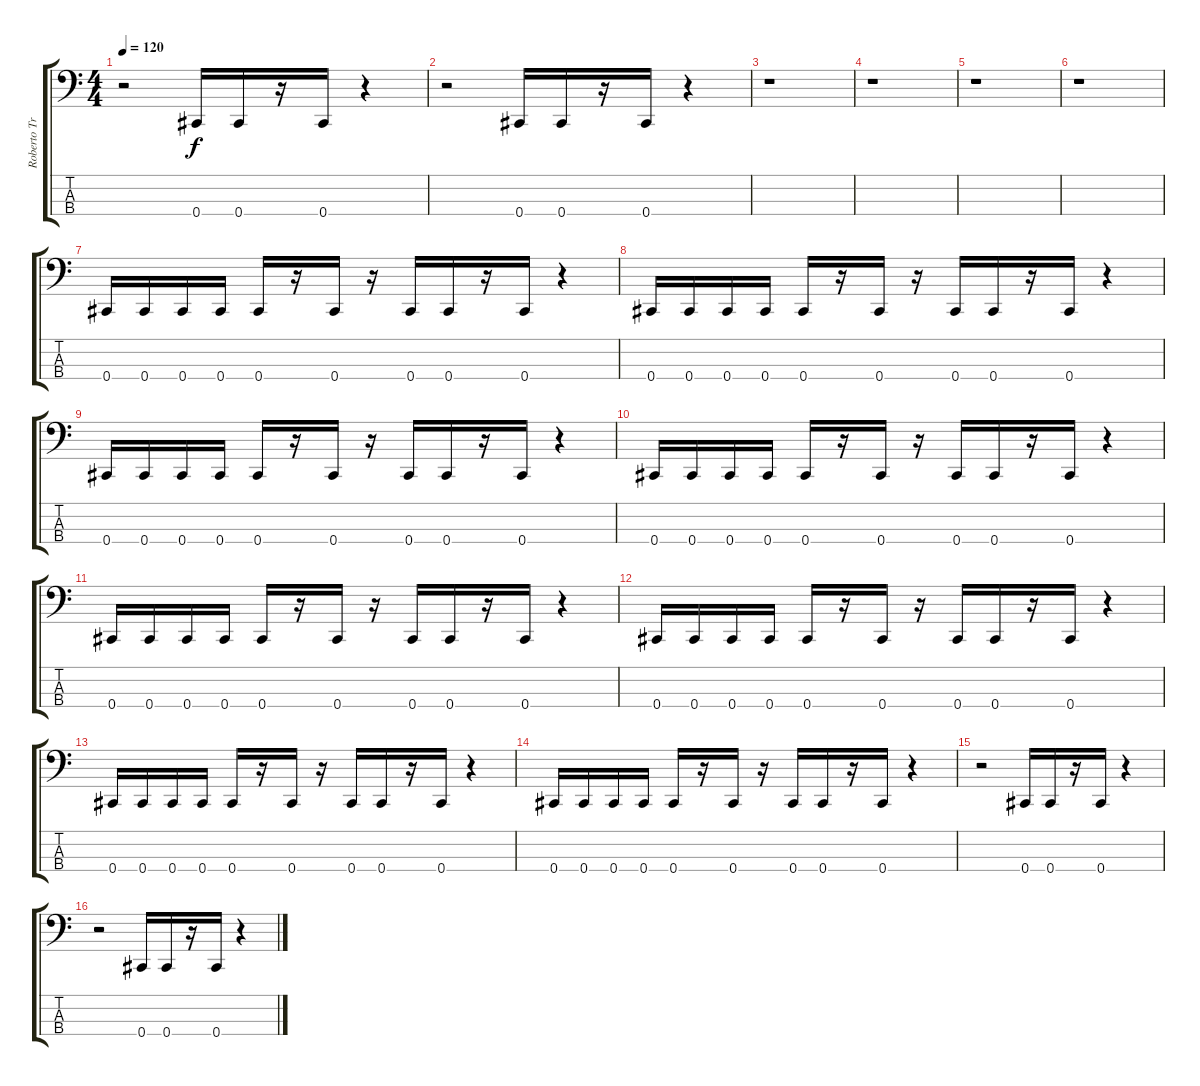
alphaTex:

\track ("Roberto Trujillo" "Roberto Tr") {instrument electricbassfinger}
\staff {score tabs}
\tuning (Gb2 Db2 Ab1 Db1) {hide}
\ts (4 4)
\tempo 120
\clef f4
\ks c
r.2{dy f} 0.4.16 0.4.16 r.16 0.4.16 r.4 |
r.2 0.4.16 0.4.16 r.16 0.4.16 r.4 |
r.1 |
r.1 |
r.1 |
r.1 |
0.4.16 0.4.16 0.4.16 0.4.16 0.4.16 r.16 0.4.16 r.16 0.4.16 0.4.16 r.16 0.4.16 r.4 |
0.4.16 0.4.16 0.4.16 0.4.16 0.4.16 r.16 0.4.16 r.16 0.4.16 0.4.16 r.16 0.4.16 r.4 |
0.4.16 0.4.16 0.4.16 0.4.16 0.4.16 r.16 0.4.16 r.16 0.4.16 0.4.16 r.16 0.4.16 r.4 |
0.4.16 0.4.16 0.4.16 0.4.16 0.4.16 r.16 0.4.16 r.16 0.4.16 0.4.16 r.16 0.4.16 r.4 |
0.4.16 0.4.16 0.4.16 0.4.16 0.4.16 r.16 0.4.16 r.16 0.4.16 0.4.16 r.16 0.4.16 r.4 |
0.4.16 0.4.16 0.4.16 0.4.16 0.4.16 r.16 0.4.16 r.16 0.4.16 0.4.16 r.16 0.4.16 r.4 |
0.4.16 0.4.16 0.4.16 0.4.16 0.4.16 r.16 0.4.16 r.16 0.4.16 0.4.16 r.16 0.4.16 r.4 |
0.4.16 0.4.16 0.4.16 0.4.16 0.4.16 r.16 0.4.16 r.16 0.4.16 0.4.16 r.16 0.4.16 r.4 |
r.2 0.4.16 0.4.16 r.16 0.4.16 r.4 |
r.2 0.4.16 0.4.16 r.16 0.4.16 r.4
